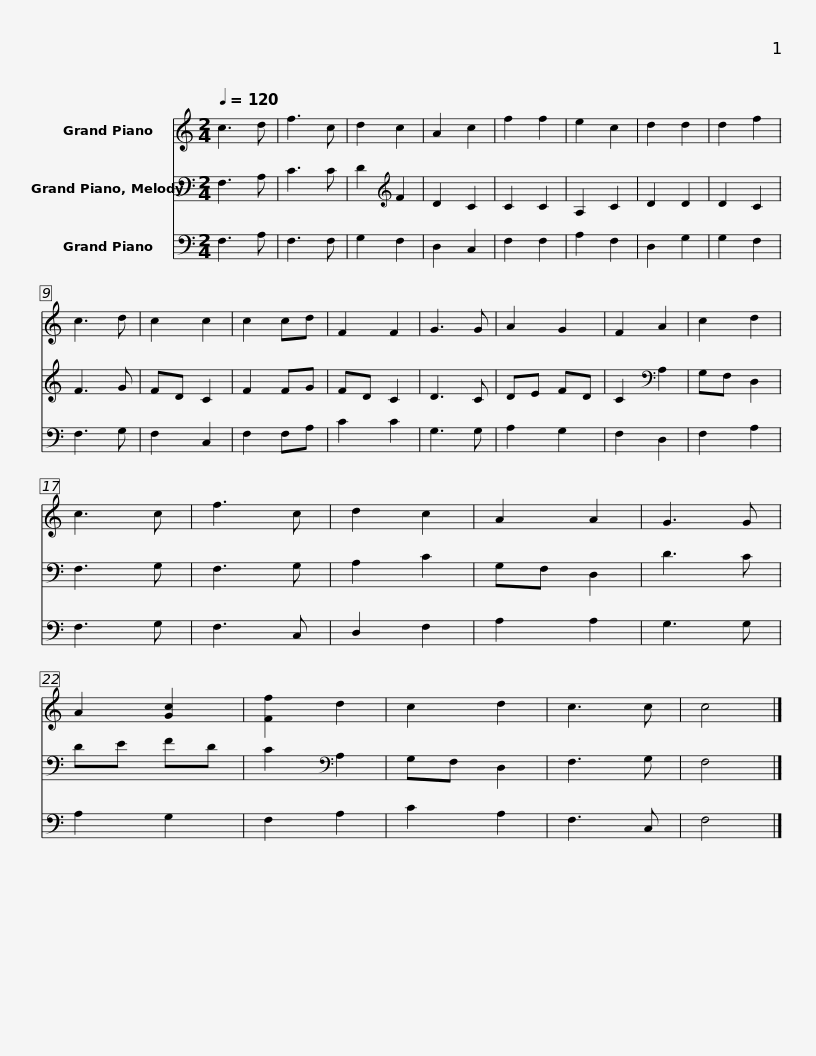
X:1
%%score 1 2 3
L:1/8
Q:1/4=120
M:2/4
I:linebreak $
K:C
V:1 treble
V:2 bass
V:3 bass
V:1
 c3 d | f3 c | d2 c2 | A2 c2 | f2 f2 | %5
 e2 c2 | d2 d2 | d2 f2 | c3 d | c2 c2 | %10
 c2 cd |$ F2 F2 | G3 G | A2 G2 | F2 A2 | %15
 c2 d2 | c3 c | f3 c | d2 c2 | A2 A2 | %20
 G3 G | A2 [Gc]2 | [Ff]2 d2 |$ c2 d2 | c3 c | %25
 c4 |] %26
V:2
 F,3 A, | C3 C | D2[K:treble] F2 | D2 C2 | C2 C2 | %5
 A,2 C2 | D2 D2 | D2 C2 | F3 G | FD C2 | %10
 F2 FG |$ FD C2 | D3 C | DE FD | C2[K:bass] A,2 | %15
 G,F, D,2 | F,3 G, | F,3 G, | A,2 C2 | G,F, D,2 | %20
 D3 C | DE FD | C2[K:bass] A,2 |$ G,F, D,2 | F,3 G, | %25
 F,4 |] %26
V:3
 F,3 A, | F,3 F, | G,2 F,2 | D,2 C,2 | F,2 F,2 | %5
 A,2 F,2 | D,2 G,2 | G,2 F,2 | F,3 G, | F,2 C,2 | %10
 F,2 F,A, |$ C2 C2 | G,3 G, | A,2 G,2 | F,2 D,2 | %15
 F,2 A,2 | F,3 G, | F,3 C, | D,2 F,2 | A,2 A,2 | %20
 G,3 G, | A,2 G,2 | F,2 A,2 |$ C2 A,2 | F,3 C, | %25
 F,4 |] %26
